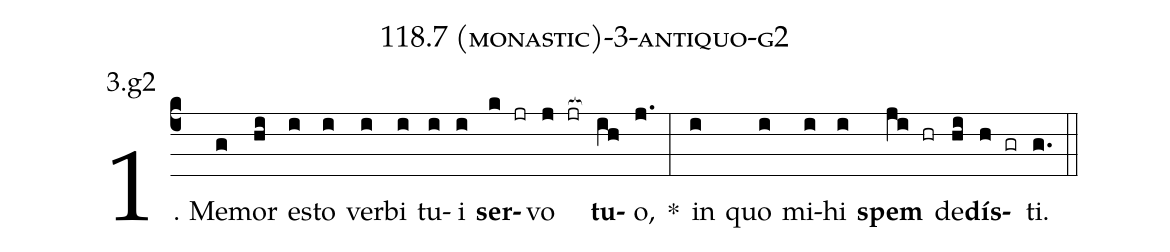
name: 118.7 (monastic)-3-antiquo-g2;
annotation: 3.g2;
%%
(c4)1. Me(g)mor(hi) es(i)to(i) ver(i)bi(i) tu(i)i(i) <b>ser</b>(k jr)vo(j jr[ocb:1{]) <b>tu</b>(ih[ocb:0}])o,(j.) *(:) in(i) quo(i) mi(i)hi(i) <b>spem</b>(ji hr) de(hi)<b>dís</b>(h gr)ti.(g.) (::)
